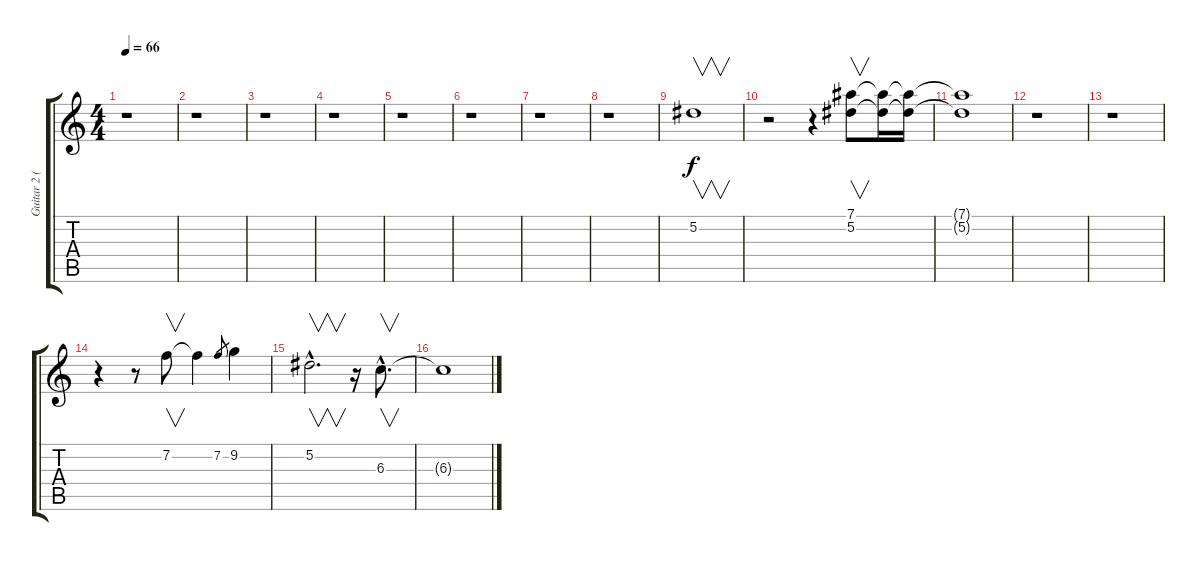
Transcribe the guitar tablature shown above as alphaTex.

\track ("Guitar 2 (w/e-bow)" "Guitar 2 (") {instrument distortionguitar}
\staff {score tabs}
\tuning (Eb4 Bb3 Gb3 Db3 Ab2 Eb2) {hide}
\ts (4 4)
\tempo 66
\clef g2
\ks c
r.1{dy f instrument distortionguitar} |
r.1 |
r.1 |
r.1 |
r.1 |
r.1 |
r.1 |
r.1 |
5.2.1{v} |
r.2 r.4 (7.1 5.2).8{v} (7.1{t} 5.2{t}).16 (7.1{t} 5.2{t}).16 |
(7.1{t} 5.2{t}).1 |
r.1 |
r.1 |
r.4 r.8 7.2.8{v} 7.2{t}.4 7.2.8{gr} 9.2.4 |
5.2{hac}.2{v d} r.16 6.3{hac}.8{v d} |
6.3{t}.1
